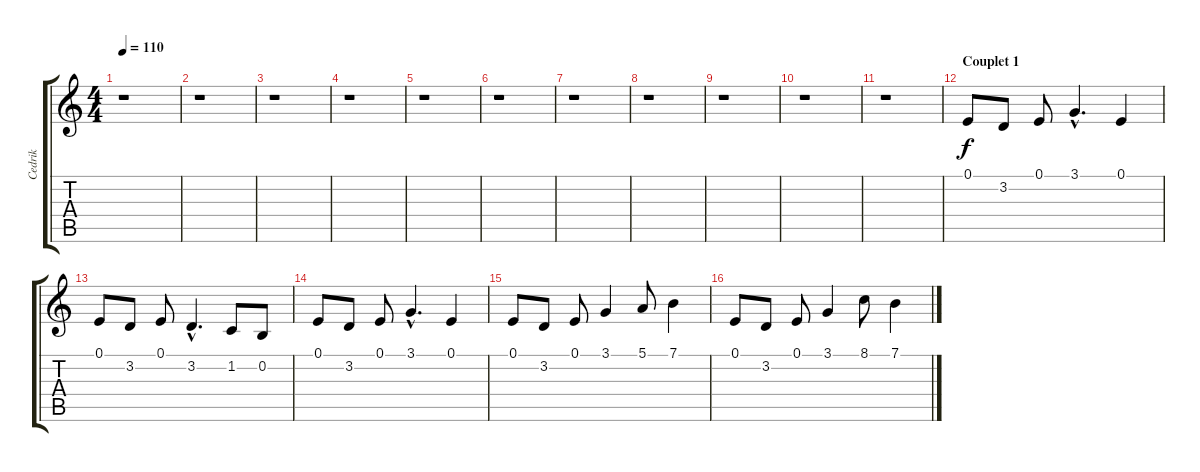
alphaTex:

\track ("Cedrik" "Cedrik") {instrument cello}
\staff {score tabs}
\tuning (E4 B3 G3 D3 A2 E2) {hide}
\ts (4 4)
\tempo 110
\clef g2
\ks c
r.1{dy f} |
r.1 |
r.1 |
r.1 |
r.1 |
r.1 |
r.1 |
r.1 |
r.1 |
r.1 |
r.1 |
\section ("" "Couplet 1")
0.1.8 3.2.8 0.1.8 3.1{hac}.4{d} 0.1.4 |
0.1.8 3.2.8 0.1.8 3.2{hac}.4{d} 1.2.8 0.2.8 |
0.1.8 3.2.8 0.1.8 3.1{hac}.4{d} 0.1.4 |
0.1.8 3.2.8 0.1.8 3.1.4 5.1.8 7.1.4 |
0.1.8 3.2.8 0.1.8 3.1.4 8.1.8 7.1.4
